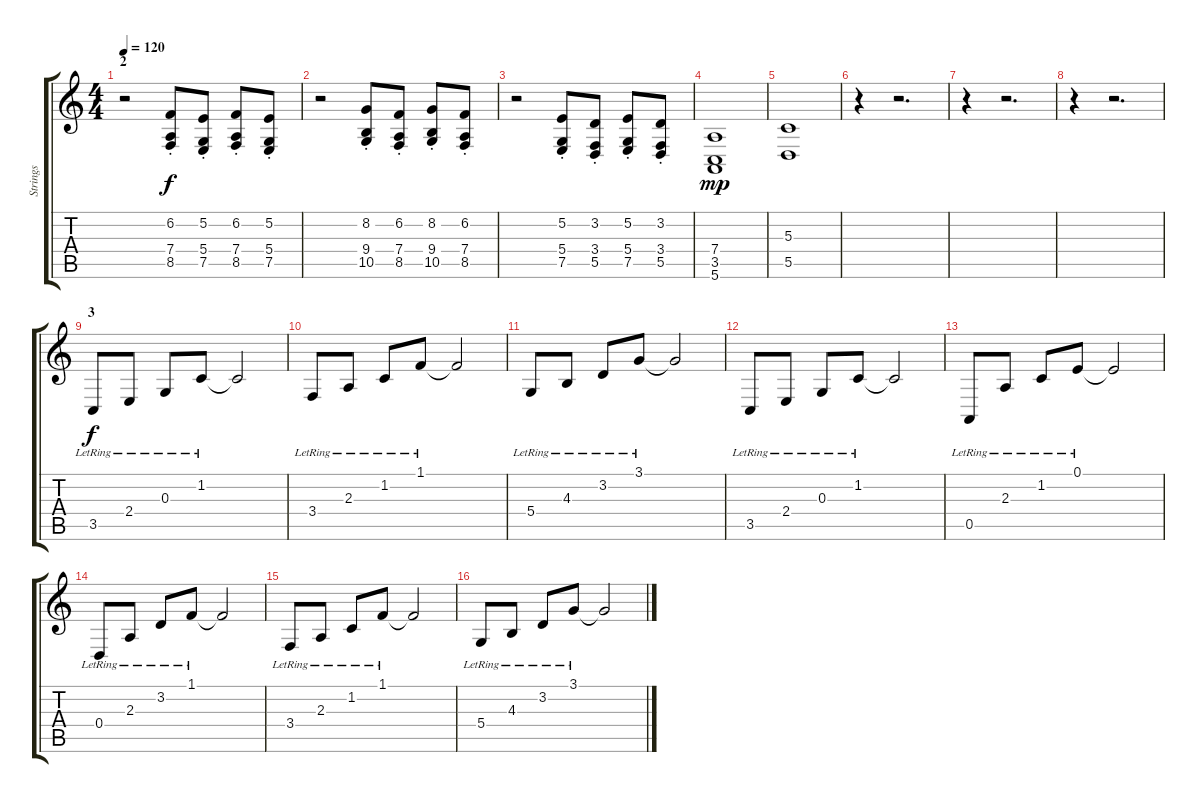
\track ("Strings" "Strings") {instrument stringensemble1}
\staff {score tabs}
\tuning (E4 B3 G3 D3 A2 E2) {hide}
\ts (4 4)
\section ("" "2")
\tempo 120
\clef g2
\ks c
r.2{dy f} (6.2{st} 7.4{st} 8.5{st}).8 (5.2{st} 5.4{st} 7.5{st}).8 (6.2{st} 7.4{st} 8.5{st}).8 (5.2{st} 5.4{st} 7.5{st}).8 |
r.2 (8.2{st} 9.4{st} 10.5{st}).8 (6.2{st} 7.4{st} 8.5{st}).8 (8.2{st} 9.4{st} 10.5{st}).8 (6.2{st} 7.4{st} 8.5{st}).8 |
r.2 (5.2{st} 5.4{st} 7.5{st}).8 (3.2{st} 3.4{st} 5.5{st}).8 (5.2{st} 5.4{st} 7.5{st}).8 (3.2{st} 3.4{st} 5.5{st}).8 |
(7.4 3.5 5.6).1{dy mp} |
(5.3 5.5).1 |
r.4 r.2{d} |
r.4 r.2{d} |
r.4 r.2{d} |
\section ("" "3")
3.5{lr}.8{dy f} 2.4{lr}.8 0.3{lr}.8 1.2{lr}.8 1.2{t}.2 |
3.4{lr}.8 2.3{lr}.8 1.2{lr}.8 1.1{lr}.8 1.1{t}.2 |
5.4{lr}.8 4.3{lr}.8 3.2{lr}.8 3.1{lr}.8 3.1{t}.2 |
3.5{lr}.8 2.4{lr}.8 0.3{lr}.8 1.2{lr}.8 1.2{t}.2 |
0.5{lr}.8 2.3{lr}.8 1.2{lr}.8 0.1{lr}.8 0.1{t}.2 |
0.4{lr}.8 2.3{lr}.8 3.2{lr}.8 1.1{lr}.8 1.1{t}.2 |
3.4{lr}.8 2.3{lr}.8 1.2{lr}.8 1.1{lr}.8 1.1{t}.2 |
5.4{lr}.8 4.3{lr}.8 3.2{lr}.8 3.1{lr}.8 3.1{t}.2
